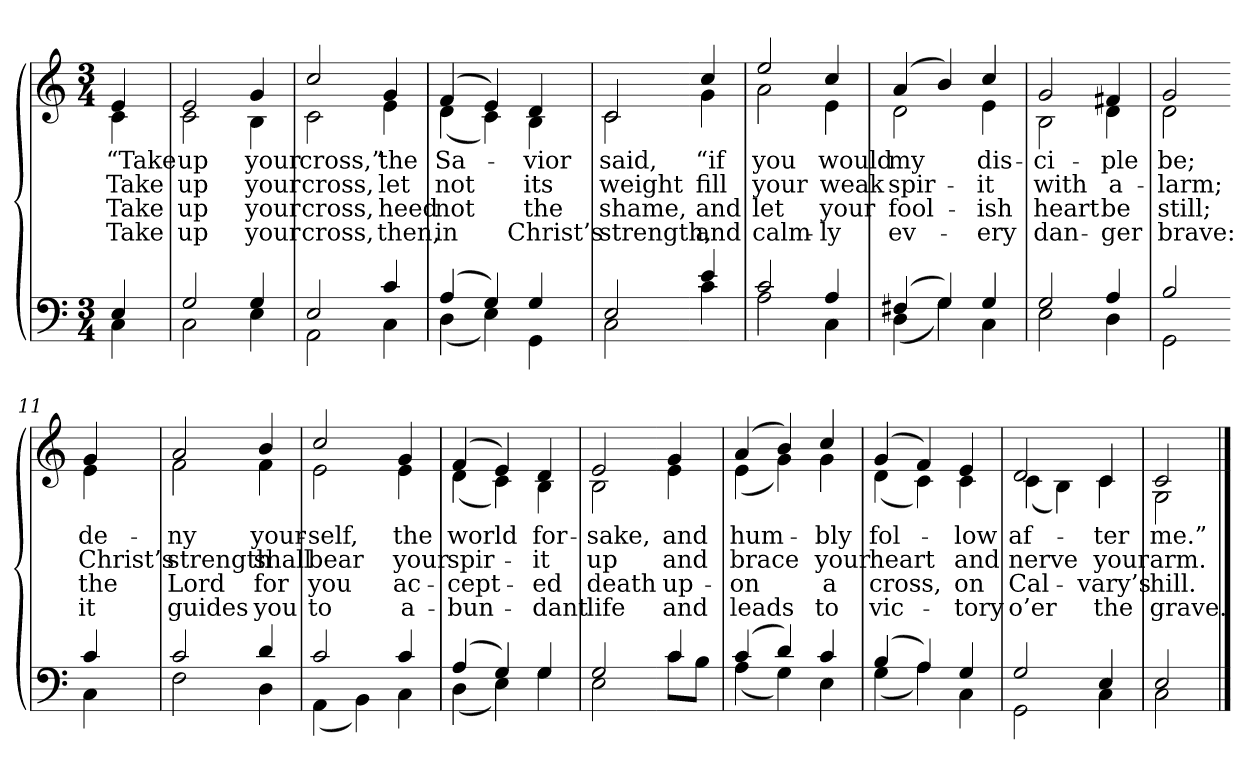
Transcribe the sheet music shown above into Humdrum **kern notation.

**kern	**kern	**text	**text	**text	**text
*part2	*part1	*part1	*part1	*part1	*part1
*staff2	*staff1	*staff1	*staff1	*staff1	*staff1
*clefF4	*clefG2	*	*	*	*
*k[]	*k[]	*	*	*	*
*M3/4	*M3/4	*	*	*	*
=1	=1	=1	=1	=1	=1
*^	*	*	*	*	*
!	!	!LO:TX:b:i:t=Verse	!	!	!	!
!	!	!	!LO:LY:b	!LO:LY:b	!LO:LY:b	!LO:LY:b
*	*	*^	*	*	*	*
4E/	4C\	4e/	4c\	“Take	Take	Take	Take
=2	=2	=2	=2	=2	=2	=2	=2
!	!	!	!	!LO:LY:b	!LO:LY:b	!LO:LY:b	!LO:LY:b
2G/	2C\	2e/	2c\	up	up	up	up
!	!	!	!	!LO:LY:b	!LO:LY:b	!LO:LY:b	!LO:LY:b
4G/	4E\	4g/	4B\	your	your	your	your
=3	=3	=3	=3	=3	=3	=3	=3
!	!	!	!	!LO:LY:b	!LO:LY:b	!LO:LY:b	!LO:LY:b
2E/	2AA\	2cc/	2c\	cross,”	cross,	cross,	cross,
!	!	!	!	!LO:LY:b	!LO:LY:b	!LO:LY:b	!LO:LY:b
4c/	4C\	4g/	4e\	the	let	heed	then,
=4	=4	=4	=4	=4	=4	=4	=4
!	!	!	!	!LO:LY:b	!LO:LY:b	!LO:LY:b	!LO:LY:b
(>4A/	(<4D\	(>4f/	(<4d\	Sa-	not	not	in
4G/)	4E\)	4e/)	4c\)	.	.	.	.
!	!	!	!	!LO:LY:b	!LO:LY:b	!LO:LY:b	!LO:LY:b
4G/	4GG\	4d/	4B\	-vior	its	the	Christ’s
=5	=5	=5	=5	=5	=5	=5	=5
!	!	!	!	!LO:LY:b	!LO:LY:b	!LO:LY:b	!LO:LY:b
2E/	2C\	2c/	2c\	said,	weight	shame,	strength,
!!LO:LB:g=z	!!
=6-	=6-	=6-	=6-	=6-	=6-	=6-	=6-
!	!	!	!	!LO:LY:b	!LO:LY:b	!LO:LY:b	!LO:LY:b
4e/	4c\	4cc/	4g\	“if	fill	and	and
=7	=7	=7	=7	=7	=7	=7	=7
!	!	!	!	!LO:LY:b	!LO:LY:b	!LO:LY:b	!LO:LY:b
2c/	2A\	2ee/	2a\	you	your	let	calm-
!	!	!	!	!LO:LY:b	!LO:LY:b	!LO:LY:b	!LO:LY:b
4A/	4C\	4cc/	4e\	would	weak	your	-ly
=8	=8	=8	=8	=8	=8	=8	=8
!	!	!	!	!LO:LY:b	!LO:LY:b	!LO:LY:b	!LO:LY:b
(>4F#X/	(<4D\	(>4a/	2d\	my	spir-	fool-	ev-
4G/)	4G\)	4b/)	.	.	.	.	.
!	!	!	!	!LO:LY:b	!LO:LY:b	!LO:LY:b	!LO:LY:b
4G/	4C\	4cc/	4e\	dis-	-it	-ish	-ery
=9	=9	=9	=9	=9	=9	=9	=9
!	!	!	!	!LO:LY:b	!LO:LY:b	!LO:LY:b	!LO:LY:b
2G/	2E\	2g/	2B\	-ci-	with	heart	dan-
!	!	!	!	!LO:LY:b	!LO:LY:b	!LO:LY:b	!LO:LY:b
4A/	4D\	4f#X/	4d\	-ple	a-	be	-ger
=10	=10	=10	=10	=10	=10	=10	=10
!	!	!	!	!LO:LY:b	!LO:LY:b	!LO:LY:b	!LO:LY:b
2B/	2GG\	2g/	2d\	be;	-larm;	still;	brave:
!!LO:LB:g=z	!!
=11-	=11-	=11-	=11-	=11-	=11-	=11-	=11-
!	!	!	!	!LO:LY:b	!LO:LY:b	!LO:LY:b	!LO:LY:b
4c/	4C\	4g/	4e\	de-	Christ’s	the	it
=12	=12	=12	=12	=12	=12	=12	=12
!	!	!	!	!LO:LY:b	!LO:LY:b	!LO:LY:b	!LO:LY:b
2c/	2F\	2a/	2f\	-ny	strength	Lord	guides
!	!	!	!	!LO:LY:b	!LO:LY:b	!LO:LY:b	!LO:LY:b
4d/	4D\	4b/	4f\	your-	shall	for	you
=13	=13	=13	=13	=13	=13	=13	=13
!	!	!	!	!LO:LY:b	!LO:LY:b	!LO:LY:b	!LO:LY:b
2c/	(<4AA\	2cc/	2e\	-self,	bear	you	to
.	4BB\)	.	.	.	.	.	.
!	!	!	!	!LO:LY:b	!LO:LY:b	!LO:LY:b	!LO:LY:b
4c/	4C\	4g/	4e\	the	your	ac-	a-
=14	=14	=14	=14	=14	=14	=14	=14
!	!	!	!	!LO:LY:b	!LO:LY:b	!LO:LY:b	!LO:LY:b
(>4A/	(<4D\	(>4f/	(<4d\	world	spir-	-cept-	-bun-
4G/)	4E\)	4e/)	4c\)	.	.	.	.
!	!	!	!	!LO:LY:b	!LO:LY:b	!LO:LY:b	!LO:LY:b
4G/	4G\	4d/	4B\	for-	-it	-ed	-dant
=15	=15	=15	=15	=15	=15	=15	=15
!	!	!	!	!LO:LY:b	!LO:LY:b	!LO:LY:b	!LO:LY:b
2G/	2E\	2e/	2B\	-sake,	up	death	life
!!LO:LB:g=z	!!
=16-	=16-	=16-	=16-	=16-	=16-	=16-	=16-
!	!	!	!	!LO:LY:b	!LO:LY:b	!LO:LY:b	!LO:LY:b
4c/	8c\L	4g/	4e\	and	and	up-	and
.	8B\J	.	.	.	.	.	.
=17	=17	=17	=17	=17	=17	=17	=17
!	!	!	!	!LO:LY:b	!LO:LY:b	!LO:LY:b	!LO:LY:b
(>4c/	(<4A\	(>4a/	(<4e\	hum-	brace	-on	leads
4d/)	4G\)	4b/)	4g\)	.	.	.	.
!	!	!	!	!LO:LY:b	!LO:LY:b	!LO:LY:b	!LO:LY:b
4c/	4E\	4cc/	4g\	-bly	your	a	to
=18	=18	=18	=18	=18	=18	=18	=18
!	!	!	!	!LO:LY:b	!LO:LY:b	!LO:LY:b	!LO:LY:b
(>4B/	(<4G\	(>4g/	(<4d\	fol-	heart	cross,	vic-
4A/)	4A\)	4f/)	4c\)	.	.	.	.
!	!	!	!	!LO:LY:b	!LO:LY:b	!LO:LY:b	!LO:LY:b
4G/	4C\	4e/	4c\	-low	and	on	-tory
=19	=19	=19	=19	=19	=19	=19	=19
!	!	!	!	!LO:LY:b	!LO:LY:b	!LO:LY:b	!LO:LY:b
2G/	2GG\	2d/	(<4c\	af-	nerve	Cal-	o’er
.	.	.	4B\)	.	.	.	.
!	!	!	!	!LO:LY:b	!LO:LY:b	!LO:LY:b	!LO:LY:b
4E/	4C\	4c/	4c\	-ter	your	-vary’s	the
=20	=20	=20	=20	=20	=20	=20	=20
!	!	!	!	!LO:LY:b	!LO:LY:b	!LO:LY:b	!LO:LY:b
2E/	2C\	2c/	2G\	me.”	arm.	hill.	grave.
*v	*v	*	*	*	*	*	*
*	*v	*v	*	*	*	*
==	==	==	==	==	==
*-	*-	*-	*-	*-	*-
